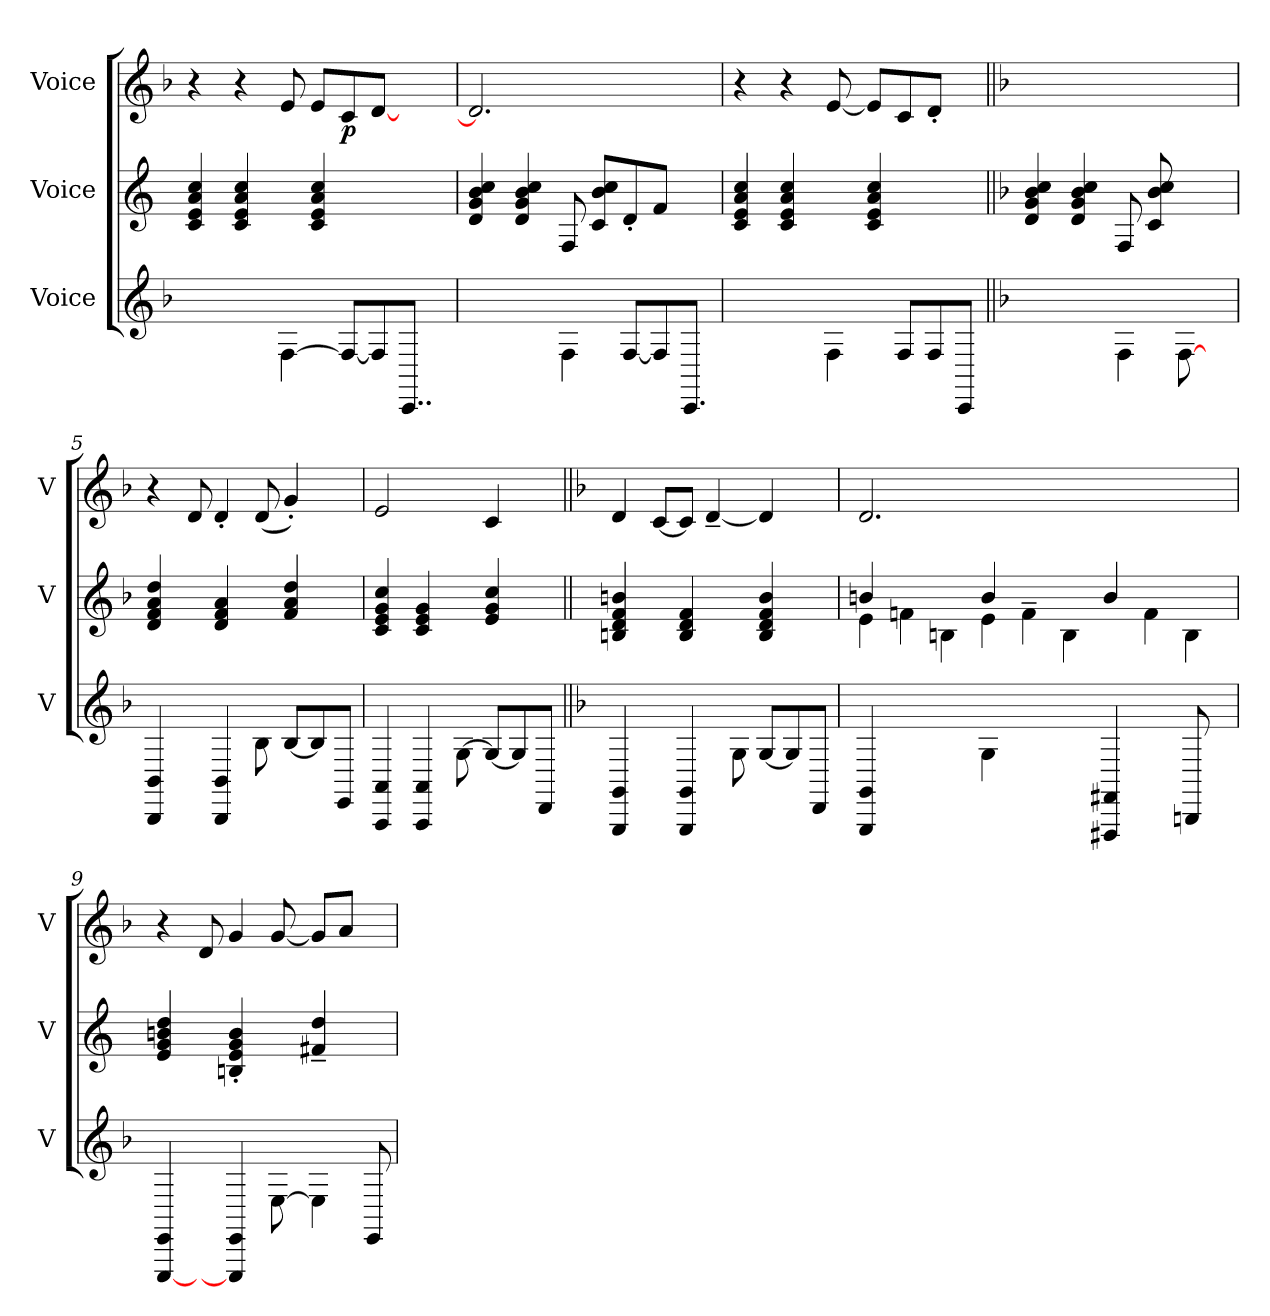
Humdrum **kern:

**kern	**kern	**kern	**dynam
*part3	*part2	*part1	*part1
*staff3	*staff2	*staff1	*staff1
*I"Voice	*I"Voice	*I"Voice	*
*I'V	*I'V	*I'V	*
*clefG2	*clefG2	*clefG2	*
*k[b-]	*k[]	*k[b-]	*
*MM120	*MM120	*MM120	*
=1	=1	=1	=1
2ryy	4c/ 4e/ 4a/ 4cc/	4r	.
.	4c/ 4e/ 4a/ 4cc/	4r	.
[4F\	8ryy	8e/	.
.	4c/ 4e/ 4a/ 4cc/	8e/L	.
!	!	!	!LO:DY:b
8F/L_	.	8c/	p
8F/]	4ryy	[8d/J	.
8..CC/J	.	8..ryy	.
.	16.ryy	.	.
=2	=2	=2	=2
2ryy	4d/ 4g/ 4b/ 4cc/	2.d/]	.
.	4d/ 4g/ 4b/ 4cc/	.	.
4F\	8F/	.	.
.	8c/ 8b/ 8cc/L	.	.
[8F/L	8d'/	4..ryy	.
8F/]	8f/J	.	.
8.CC/J	8.ryy	.	.
=3	=3	=3	=3
2ryy	4c/ 4e/ 4a/ 4cc/	4r	.
.	4c/ 4e/ 4a/ 4cc/	4r	.
4F\	8ryy	[8e/	.
.	4c/ 4e/ 4a/ 4cc/	8e/L]	.
8F/L	.	8c/	.
8F/	4ryy	8d'/J	.
8CC/J	.	8ryy	.
!!LO:LB:g=z
=4||	=4||	=4||	=4||
*	*k[b-]	*	*
2ryy	4d/ 4g/ 4b-/ 4cc/	1ryy	.
.	4d/ 4g/ 4b-/ 4cc/	.	.
4F\	8F/	.	.
.	8c/ 8b-/ 8cc/	.	.
[8F\	4ryy	.	.
8ryy	.	.	.
=5	=5	=5	=5
4BBB-/ 4BB-/	4d/ 4f/ 4a/ 4dd/	4r	.
8ryy	8ryy	8d/	.
4BBB-/ 4BB-/	4d/ 4f/ 4a/	4d'/	.
8B-\	8ryy	(<8d/	.
[8B-/L	4f/ 4a/ 4dd/	4g'/)	.
8B-/]	.	.	.
8EE/J	8ryy	8ryy	.
=6	=6	=6	=6
4AAA/ 4AA/	4c/ 4e/ 4g/ 4cc/	2e/	.
4AAA/ 4AA/	4c/ 4e/ 4g/	.	.
[8G\	8ryy	8ryy	.
8G/L_	4e/ 4g/ 4cc/	4c/	.
8G/]	.	.	.
8DD/J	8ryy	8ryy	.
!!LO:LB:g=z
=7||	=7||	=7||	=7||
*	*k[]	*	*
4GGG/ 4GG/	4Bn/ 4d/ 4f/ 4bn/	4d/	.
8ryy	8ryy	[8c/L	.
4GGG/ 4GG/	4B/ 4d/ 4f/	8c/J]	.
.	.	[4d~/	.
8G\	8ryy	.	.
[8G/L	4B/ 4d/ 4f/ 4b/	4d/]	.
8G/]	.	.	.
8DD/J	8ryy	8ryy	.
=8	=8	=8	=8
*	*^	*	*
4GGG/ 4GG/	4bn/	4e\	2.d/	.
2ryy	2ryy	4fn\	.	.
.	.	4Bn\	.	.
4G\	4b/	4e\	1.ryy	.
2ryy	1ryy	4f~\	.	.
.	.	4B\	.	.
4FFF#X/ 4FF#X/	.	4b/	.	.
4ryy	.	4f\	.	.
8BBBn/	4ryy	4B\	.	.
8ryy	.	.	.	.
*	*v	*v	*	*
=9	=9	=9	=9
[4EEE/ 4EE/	4e/ 4g/ 4bn/ 4dd/	4r	.
8ryy	8ryy	8d/	.
4EEE/] 4EE/	4Bn/' 4e/' 4g/' 4b/'	4g/	.
[8E\	8ryy	[8g/	.
4E\]	4f#X/~ 4dd/~	8g/L]	.
.	.	8a/J	.
8EE/	8ryy	8ryy	.
=	=	=	=
*-	*-	*-	*-
